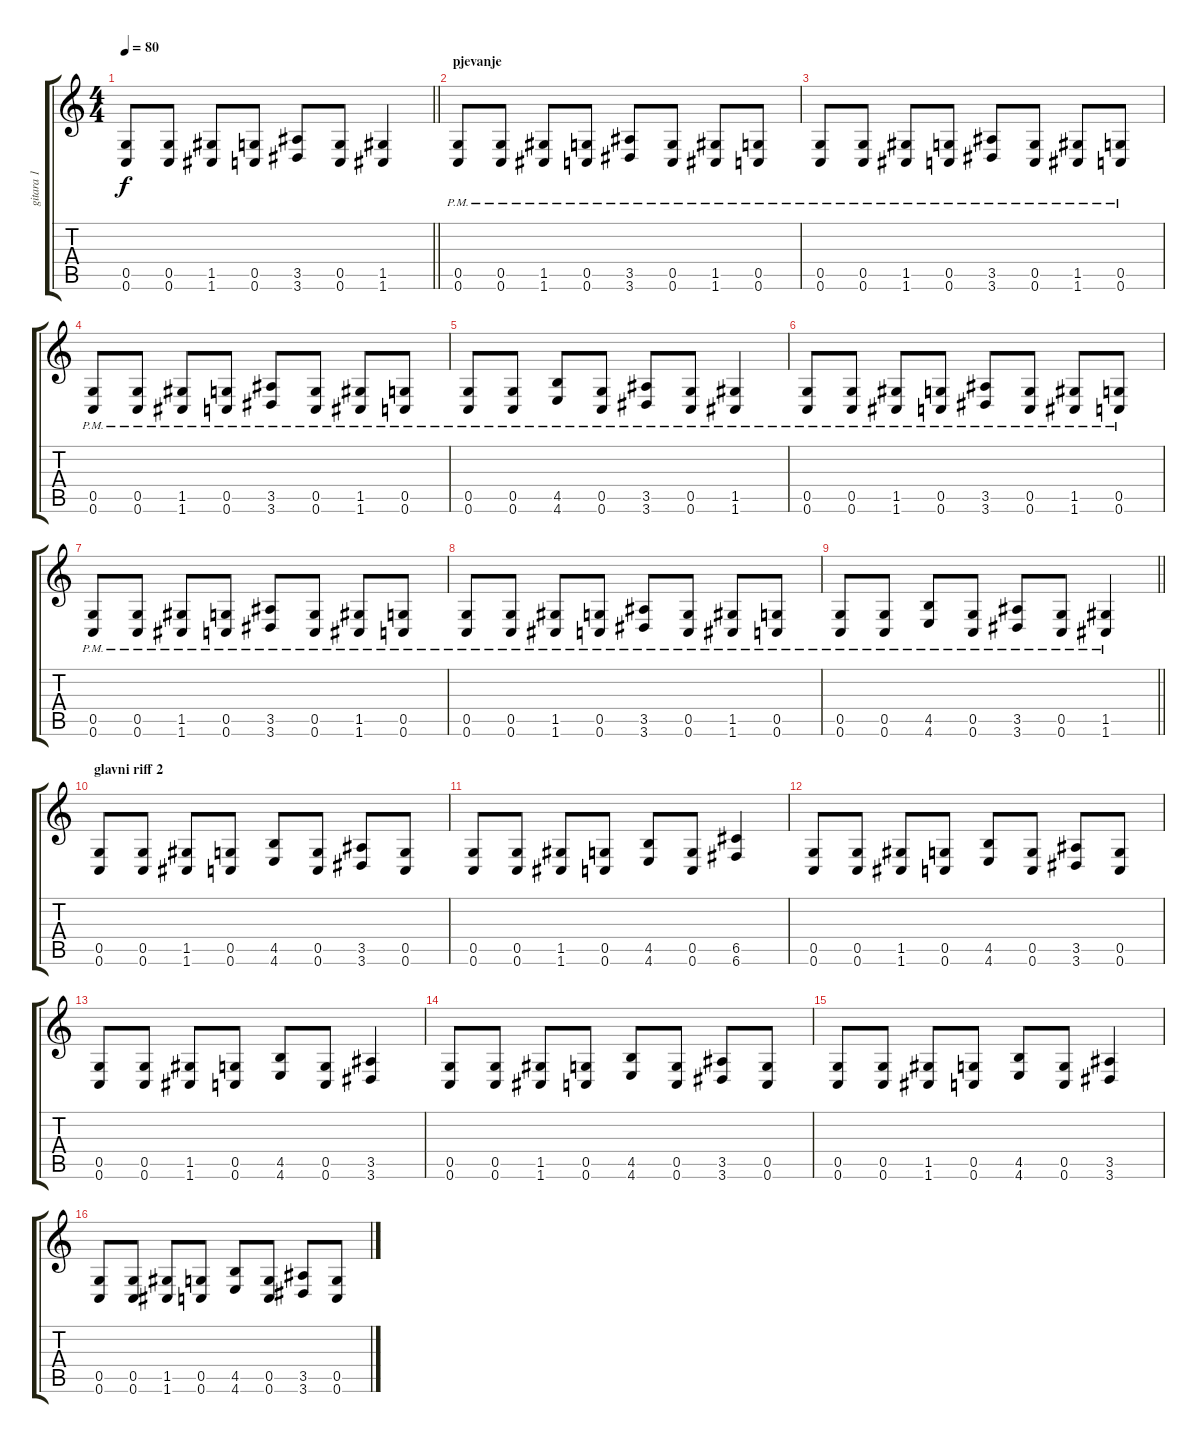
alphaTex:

\track ("gitara 1" "gitara 1") {instrument distortionguitar}
\staff {score tabs}
\tuning (D4 A3 F3 C3 G2 C2) {hide}
\ts (4 4)
\tempo 80
\clef g2
\barLineRight lightlight
\ks c
(0.5 0.6).8{dy f} (0.5 0.6).8 (1.5 1.6).8 (0.5 0.6).8 (3.5 3.6).8 (0.5 0.6).8 (1.5 1.6).4 |
\section ("" "pjevanje")
(0.5{pm} 0.6{pm}).8 (0.5{pm} 0.6{pm}).8 (1.5{pm} 1.6{pm}).8 (0.5{pm} 0.6{pm}).8 (3.5{pm} 3.6{pm}).8 (0.5{pm} 0.6{pm}).8 (1.5{pm} 1.6{pm}).8 (0.5{pm} 0.6{pm}).8 |
(0.5{pm} 0.6{pm}).8 (0.5{pm} 0.6{pm}).8 (1.5{pm} 1.6{pm}).8 (0.5{pm} 0.6{pm}).8 (3.5{pm} 3.6{pm}).8 (0.5{pm} 0.6{pm}).8 (1.5{pm} 1.6{pm}).8 (0.5{pm} 0.6{pm}).8 |
(0.5{pm} 0.6{pm}).8 (0.5{pm} 0.6{pm}).8 (1.5{pm} 1.6{pm}).8 (0.5{pm} 0.6{pm}).8 (3.5{pm} 3.6{pm}).8 (0.5{pm} 0.6{pm}).8 (1.5{pm} 1.6{pm}).8 (0.5{pm} 0.6{pm}).8 |
(0.5{pm} 0.6{pm}).8 (0.5{pm} 0.6{pm}).8 (4.5{pm} 4.6{pm}).8 (0.5{pm} 0.6{pm}).8 (3.5{pm} 3.6{pm}).8 (0.5{pm} 0.6{pm}).8 (1.5{pm} 1.6{pm}).4 |
(0.5{pm} 0.6{pm}).8 (0.5{pm} 0.6{pm}).8 (1.5{pm} 1.6{pm}).8 (0.5{pm} 0.6{pm}).8 (3.5{pm} 3.6{pm}).8 (0.5{pm} 0.6{pm}).8 (1.5{pm} 1.6{pm}).8 (0.5{pm} 0.6{pm}).8 |
(0.5{pm} 0.6{pm}).8 (0.5{pm} 0.6{pm}).8 (1.5{pm} 1.6{pm}).8 (0.5{pm} 0.6{pm}).8 (3.5{pm} 3.6{pm}).8 (0.5{pm} 0.6{pm}).8 (1.5{pm} 1.6{pm}).8 (0.5{pm} 0.6{pm}).8 |
(0.5{pm} 0.6{pm}).8 (0.5{pm} 0.6{pm}).8 (1.5{pm} 1.6{pm}).8 (0.5{pm} 0.6{pm}).8 (3.5{pm} 3.6{pm}).8 (0.5{pm} 0.6{pm}).8 (1.5{pm} 1.6{pm}).8 (0.5{pm} 0.6{pm}).8 |
\barLineRight lightlight
(0.5{pm} 0.6{pm}).8 (0.5{pm} 0.6{pm}).8 (4.5{pm} 4.6{pm}).8 (0.5{pm} 0.6{pm}).8 (3.5{pm} 3.6{pm}).8 (0.5{pm} 0.6{pm}).8 (1.5{pm} 1.6{pm}).4 |
\section ("" "glavni riff 2")
(0.5 0.6).8 (0.5 0.6).8 (1.5 1.6).8 (0.5 0.6).8 (4.5 4.6).8 (0.5 0.6).8 (3.5 3.6).8 (0.5 0.6).8 |
(0.5 0.6).8 (0.5 0.6).8 (1.5 1.6).8 (0.5 0.6).8 (4.5 4.6).8 (0.5 0.6).8 (6.5 6.6).4 |
(0.5 0.6).8 (0.5 0.6).8 (1.5 1.6).8 (0.5 0.6).8 (4.5 4.6).8 (0.5 0.6).8 (3.5 3.6).8 (0.5 0.6).8 |
(0.5 0.6).8 (0.5 0.6).8 (1.5 1.6).8 (0.5 0.6).8 (4.5 4.6).8 (0.5 0.6).8 (3.5 3.6).4 |
(0.5 0.6).8 (0.5 0.6).8 (1.5 1.6).8 (0.5 0.6).8 (4.5 4.6).8 (0.5 0.6).8 (3.5 3.6).8 (0.5 0.6).8 |
(0.5 0.6).8 (0.5 0.6).8 (1.5 1.6).8 (0.5 0.6).8 (4.5 4.6).8 (0.5 0.6).8 (3.5 3.6).4 |
(0.5 0.6).8 (0.5 0.6).8 (1.5 1.6).8 (0.5 0.6).8 (4.5 4.6).8 (0.5 0.6).8 (3.5 3.6).8 (0.5 0.6).8
